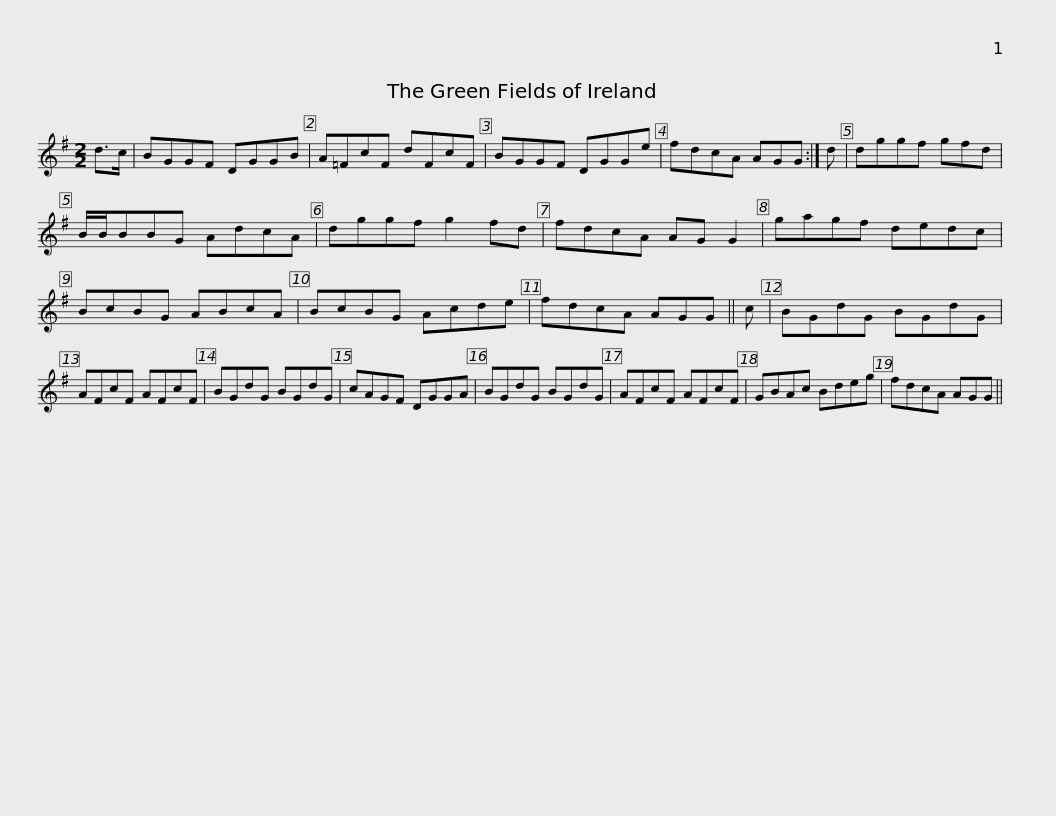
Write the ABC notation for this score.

X:1
L:1/8
M:2/2
I:linebreak $
K:G
V:1 treble
V:1
 d>c | BGGF DGGB | A=FcF dFcF | BGGF DGGe | fdcA AGG :| %5
 d | dggf gfd |$ B/B/BBG AdcA | dggf g2 fd | fdcA AG G2 | %10
 gagf dedc | BcBG ABcA |$ BcBG Acde | fdcA AGG || c | %15
 BGdG BGdG | AFcF AFcF | BGdG BGdG |$ cAGF DGGA | BGdG BGdG | %20
 AFcF AFcF | GBAc Bdeg | fdcA AGG || %23
